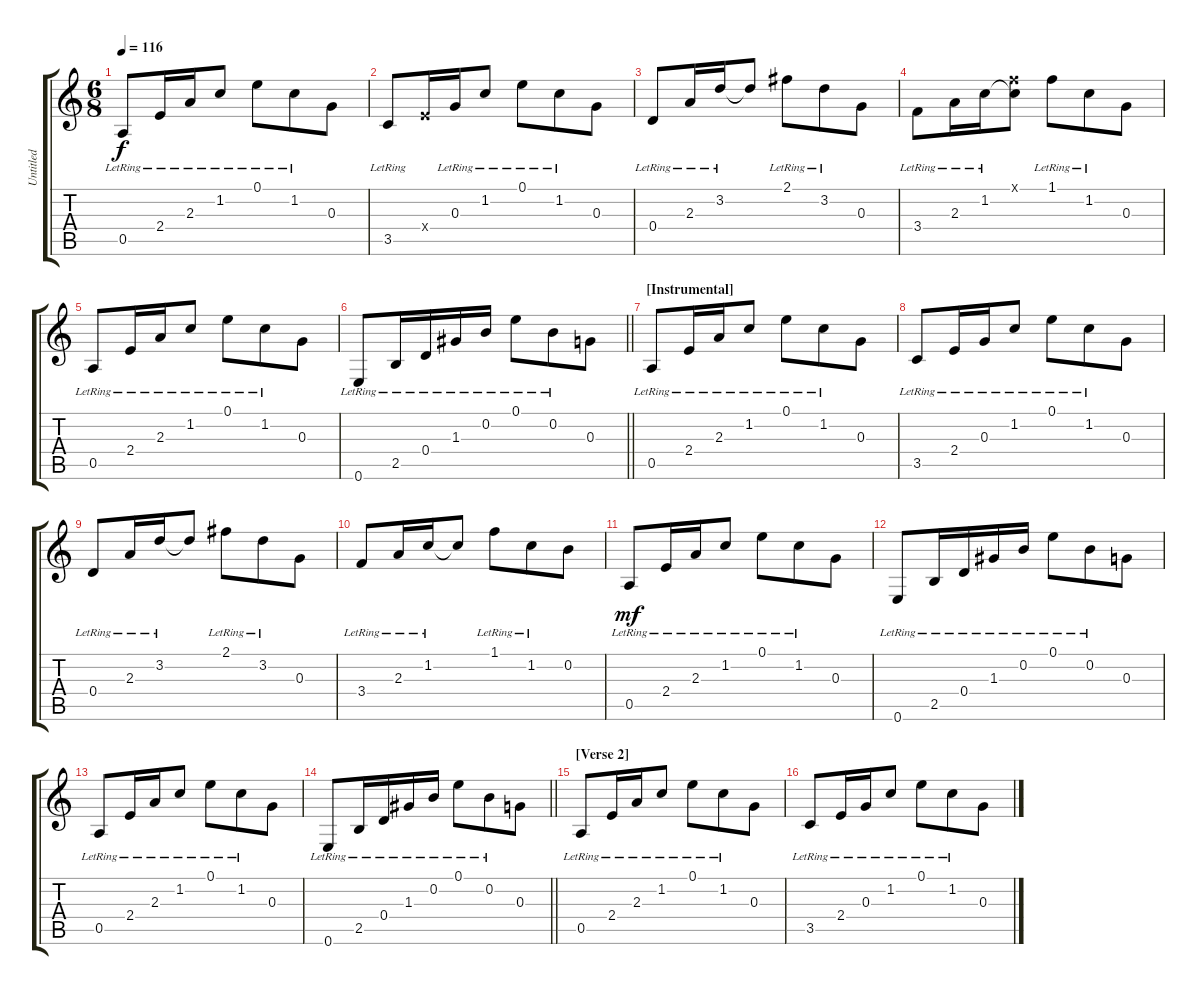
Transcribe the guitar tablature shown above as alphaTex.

\track ("Untitled" "Untitled") {instrument electricguitarclean}
\staff {score tabs}
\tuning (E4 B3 G3 D3 A2 E2) {hide}
\ts (6 8)
\tempo 116
\clef g2
\ks c
0.5{lr}.8{dy f} 2.4{lr}.16 2.3{lr}.16 1.2{lr}.8 0.1{lr}.8 1.2{lr}.8 0.3.8 |
3.5{lr}.8 2.4{x}.16 0.3{lr}.16 1.2{lr}.8 0.1{lr}.8 1.2{lr}.8 0.3.8 |
0.4{lr}.8 2.3{lr}.16 3.2{lr}.16 3.2{t}.8 2.1{lr}.8 3.2{lr}.8 0.3.8 |
3.4{lr}.8 2.3{lr}.16 1.2{lr}.16 (1.1{x} 1.2{t}).8 1.1{lr}.8 1.2{lr}.8 0.3.8 |
0.5{lr}.8 2.4{lr}.16 2.3{lr}.16 1.2{lr}.8 0.1{lr}.8 1.2{lr}.8 0.3.8 |
\barLineRight lightlight
0.6{lr}.8 2.5{lr}.16 0.4{lr}.16 1.3{lr}.16 0.2{lr}.16 0.1{lr}.8 0.2{lr}.8 0.3.8 |
\section ("" "[Instrumental]")
0.5{lr}.8 2.4{lr}.16 2.3{lr}.16 1.2{lr}.8 0.1{lr}.8 1.2{lr}.8 0.3.8 |
3.5{lr}.8 2.4{lr}.16 0.3{lr}.16 1.2{lr}.8 0.1{lr}.8 1.2{lr}.8 0.3.8 |
0.4{lr}.8 2.3{lr}.16 3.2{lr}.16 3.2{t}.8 2.1{lr}.8 3.2{lr}.8 0.3.8 |
3.4{lr}.8 2.3{lr}.16 1.2{lr}.16 1.2{t}.8 1.1{lr}.8 1.2{lr}.8 0.2.8 |
0.5{lr}.8{dy mf} 2.4{lr}.16 2.3{lr}.16 1.2{lr}.8 0.1{lr}.8 1.2{lr}.8 0.3.8 |
0.6{lr}.8 2.5{lr}.16 0.4{lr}.16 1.3{lr}.16 0.2{lr}.16 0.1{lr}.8 0.2{lr}.8 0.3.8 |
0.5{lr}.8 2.4{lr}.16 2.3{lr}.16 1.2{lr}.8 0.1{lr}.8 1.2{lr}.8 0.3.8 |
\barLineRight lightlight
0.6{lr}.8 2.5{lr}.16 0.4{lr}.16 1.3{lr}.16 0.2{lr}.16 0.1{lr}.8 0.2{lr}.8 0.3.8 |
\section ("" "[Verse 2]")
0.5{lr}.8 2.4{lr}.16 2.3{lr}.16 1.2{lr}.8 0.1{lr}.8 1.2{lr}.8 0.3.8 |
3.5{lr}.8 2.4{lr}.16 0.3{lr}.16 1.2{lr}.8 0.1{lr}.8 1.2{lr}.8 0.3.8
